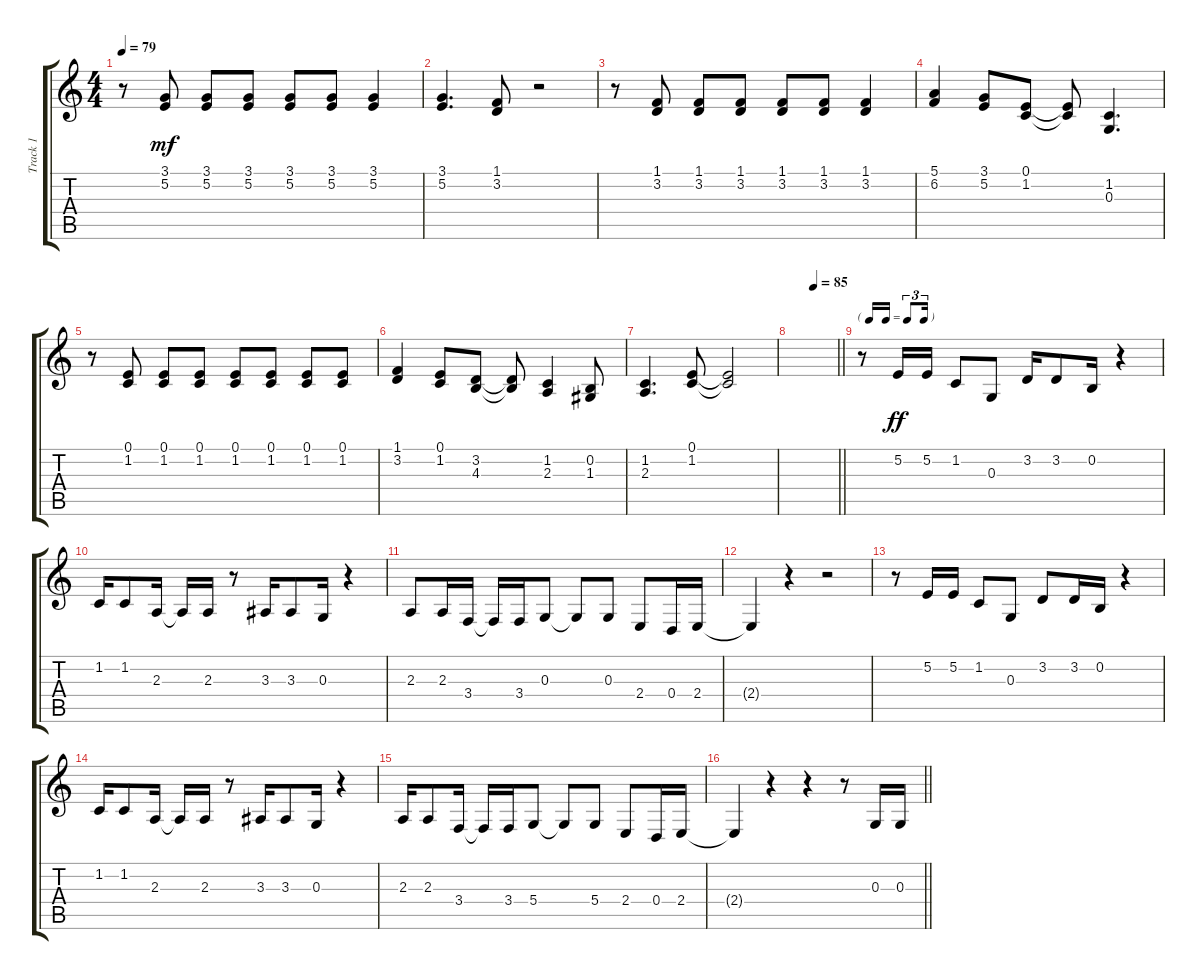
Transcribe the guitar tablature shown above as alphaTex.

\track ("Track 1" "Track 1") {instrument tenorsax}
\staff {score tabs}
\tuning (E4 B3 G3 D3 A2 E2) {hide}
\ts (4 4)
\tempo 79
\clef g2
\ks c
r.8{dy mf} (3.1 5.2).8 (3.1 5.2).8 (3.1 5.2).8 (3.1 5.2).8 (3.1 5.2).8 (3.1 5.2).4 |
(3.1 5.2).4{d} (1.1 3.2).8 r.2 |
r.8 (1.1 3.2).8 (1.1 3.2).8 (1.1 3.2).8 (1.1 3.2).8 (1.1 3.2).8 (1.1 3.2).4 |
(5.1 6.2).4 (3.1 5.2).8 (0.1 1.2).8 (0.1{t} 1.2{t}).8 (1.2 0.3).4{d} |
r.8 (0.1 1.2).8 (0.1 1.2).8 (0.1 1.2).8 (0.1 1.2).8 (0.1 1.2).8 (0.1 1.2).8 (0.1 1.2).8 |
(1.1 3.2).4 (0.1 1.2).8 (3.2 4.3).8 (3.2{t} 4.3{t}).8 (1.2 2.3).4 (0.2 1.3).8 |
(1.2 2.3).4{d} (0.1 1.2).8 (0.1{t} 1.2{t}).2 |
\tempo (85 0.5)
\barLineRight lightlight
|
\tf triplet16th
r.8 5.2.16{dy ff} 5.2.16 1.2.8 0.3.8 3.2.16 3.2.8 0.2.16 r.4 |
1.2.16 1.2.8 2.3.16 2.3{t}.16 2.3.16 r.8 3.3.16 3.3.8 0.3.16 r.4 |
2.3.8 2.3.16 3.4.16 3.4{t}.16 3.4.16 0.3.8 0.3{t}.8 0.3.8 2.4.8 0.4.16 2.4.16 |
2.4{t}.4 r.4 r.2 |
r.8 5.2.16 5.2.16 1.2.8 0.3.8 3.2.8 3.2.16 0.2.16 r.4 |
1.2.16 1.2.8 2.3.16 2.3{t}.16 2.3.16 r.8 3.3.16 3.3.8 0.3.16 r.4 |
2.3.16 2.3.8 3.4.16 3.4{t}.16 3.4.16 5.4.8 5.4{t}.8 5.4.8 2.4.8 0.4.16 2.4.16 |
\barLineRight lightlight
2.4{t}.4 r.4 r.4 r.8 0.3.16 0.3.16
